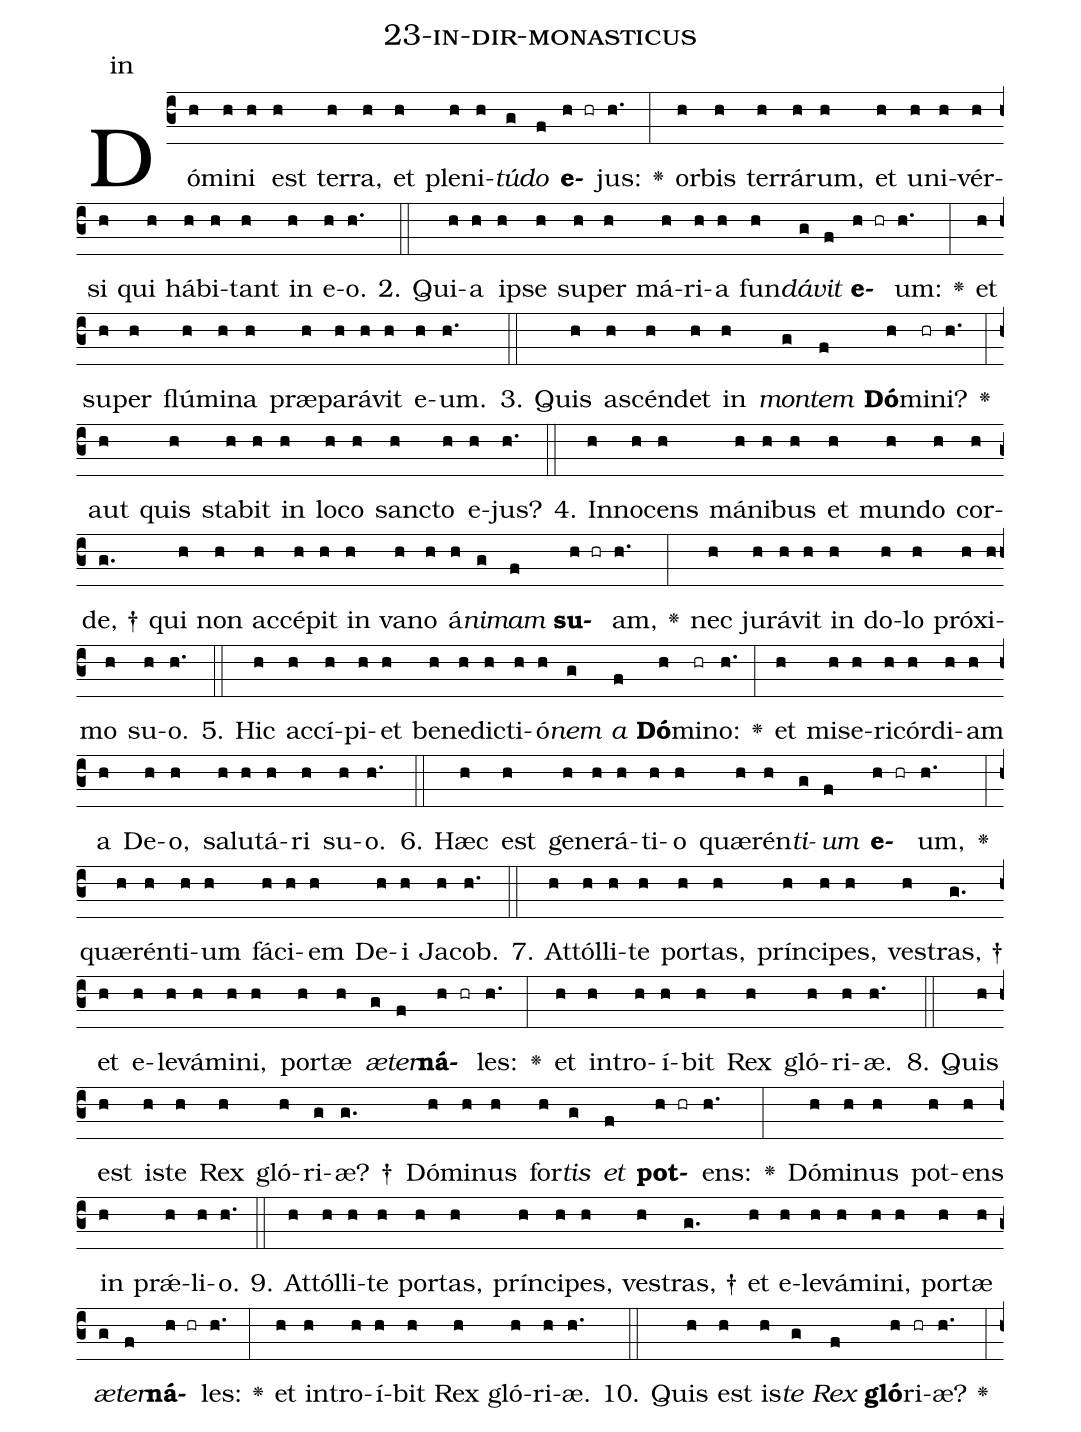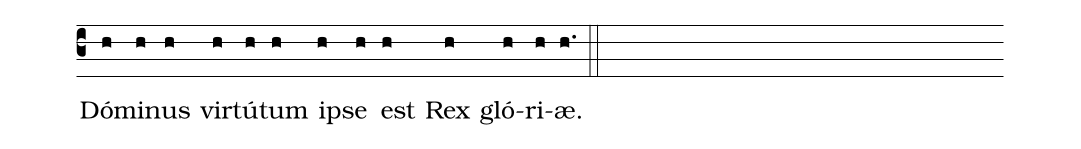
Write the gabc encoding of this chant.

name: 23-in-dir-monasticus;
annotation: in;
%%
(c3)Dó(h)mi(h)ni(h) est(h) ter(h)ra,(h) et(h) ple(h)ni(h)<i>tú</i>(g)<i>do</i>(f) <b>e</b>(h hr)jus:(h.) <v>\greheightstar</v>(:) or(h)bis(h) ter(h)rá(h)rum,(h) et(h) u(h)ni(h)vér(h)si(h) qui(h) há(h)bi(h)tant(h) in(h) e(h)o.(h.) (::)
2. Qui(h)a(h) ip(h)se(h) su(h)per(h) má(h)ri(h)a(h) fun(h)<i>dá</i>(g)<i>vit</i>(f) <b>e</b>(h hr)um:(h.) <v>\greheightstar</v>(:) et(h) su(h)per(h) flú(h)mi(h)na(h) præ(h)pa(h)rá(h)vit(h) e(h)um.(h.) (::)
3. Quis(h) a(h)scén(h)det(h) in(h) <i>mon</i>(g)<i>tem</i>(f) <b>Dó</b>(h)mi(hr)ni?(h.) <v>\greheightstar</v>(:) aut(h) quis(h) sta(h)bit(h) in(h) lo(h)co(h) sanc(h)to(h) e(h)jus?(h.) (::)
4. In(h)no(h)cens(h) má(h)ni(h)bus(h) et(h) mun(h)do(h) cor(h)de, †(g.) qui(h) non(h) ac(h)cé(h)pit(h) in(h) va(h)no(h) á(h)<i>ni</i>(g)<i>mam</i>(f) <b>su</b>(h hr)am,(h.) <v>\greheightstar</v>(:) nec(h) ju(h)rá(h)vit(h) in(h) do(h)lo(h) pró(h)xi(h)mo(h) su(h)o.(h.) (::)
5. Hic(h) ac(h)cí(h)pi(h)et(h) be(h)ne(h)dic(h)ti(h)ó(h)<i>nem</i>(g) <i>a</i>(f) <b>Dó</b>(h)mi(hr)no:(h.) <v>\greheightstar</v>(:) et(h) mi(h)se(h)ri(h)cór(h)di(h)am(h) a(h) De(h)o,(h) sa(h)lu(h)tá(h)ri(h) su(h)o.(h.) (::)
6. Hæc(h) est(h) ge(h)ne(h)rá(h)ti(h)o(h) quæ(h)rén(h)<i>ti</i>(g)<i>um</i>(f) <b>e</b>(h hr)um,(h.) <v>\greheightstar</v>(:) quæ(h)rén(h)ti(h)um(h) fá(h)ci(h)em(h) De(h)i(h) Ja(h)cob.(h.) (::)
7. At(h)tól(h)li(h)te(h) por(h)tas,(h) prín(h)ci(h)pes,(h) ves(h)tras, †(g.) et(h) e(h)le(h)vá(h)mi(h)ni,(h) por(h)tæ(h) <i>æ</i>(g)<i>ter</i>(f)<b>ná</b>(h hr)les:(h.) <v>\greheightstar</v>(:) et(h) in(h)tro(h)í(h)bit(h) Rex(h) gló(h)ri(h)æ.(h.) (::)
8. Quis(h) est(h) is(h)te(h) Rex(h) gló(h)ri(g)æ? †(g.) Dó(h)mi(h)nus(h) for(h)<i>tis</i>(g) <i>et</i>(f) <b>pot</b>(h hr)ens:(h.) <v>\greheightstar</v>(:) Dó(h)mi(h)nus(h) pot(h)ens(h) in(h) prǽ(h)li(h)o.(h.) (::)
9. At(h)tól(h)li(h)te(h) por(h)tas,(h) prín(h)ci(h)pes,(h) ves(h)tras, †(g.) et(h) e(h)le(h)vá(h)mi(h)ni,(h) por(h)tæ(h) <i>æ</i>(g)<i>ter</i>(f)<b>ná</b>(h hr)les:(h.) <v>\greheightstar</v>(:) et(h) in(h)tro(h)í(h)bit(h) Rex(h) gló(h)ri(h)æ.(h.) (::)
10. Quis(h) est(h) is(h)<i>te</i>(g) <i>Rex</i>(f) <b>gló</b>(h)ri(hr)æ?(h.) <v>\greheightstar</v>(:) Dó(h)mi(h)nus(h) vir(h)tú(h)tum(h) ip(h)se(h) est(h) Rex(h) gló(h)ri(h)æ.(h.) (::)
